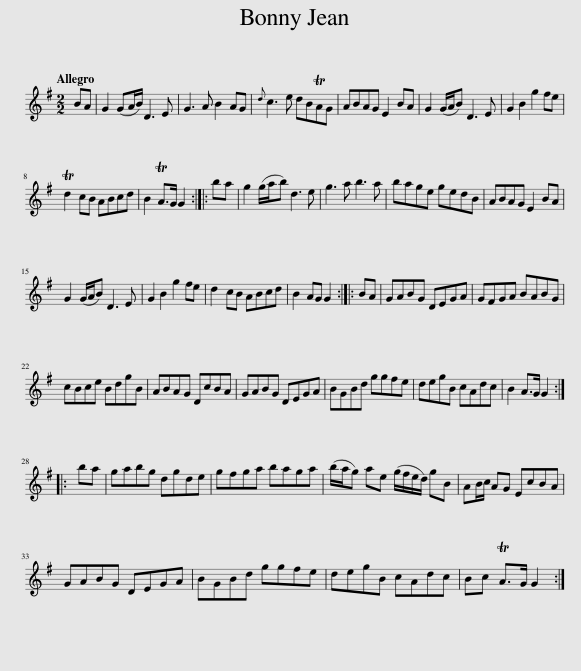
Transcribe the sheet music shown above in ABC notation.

X:1
L:1/8
Q:1/4=120
M:2/2
I:linebreak $
K:G
V:1 treble
V:1
 BA | G2 (GA/B/) D3 E | G3 A B2 AG |{d} c3 e dBTAG | ABAG E2 BA | %5
 G2 (G/A/B) D3 E | G2 B2 g2 fe |$ Td2 cB ABcd | B2 TA>G G2 :: ba | %10
 g2 (g/a/b) d3 e | g3 a b3 a | bage gedB | ABAG E2 BA |$ G2 (G/A/B) D3 E | %15
 G2 B2 g2 fe | d2 cB ABcd | B2 AG G2 :: BA | GABG DEGA | %20
 GFGA BABG |$ cBce BdgB | ABAG DcBA | GABG DEGA | BGBd ggfe | %25
 degB cAdc | B2 A>G G2 ::$ ba | gabg dgde | gfga baga | %30
 (b/a/g) ae (g/f/e/d/) gB | AB/c/ AG EcBA |$ GABG DEGA | BGBd ggfe | degB cAdc | %35
 Bc TA>G G2 :| %36
